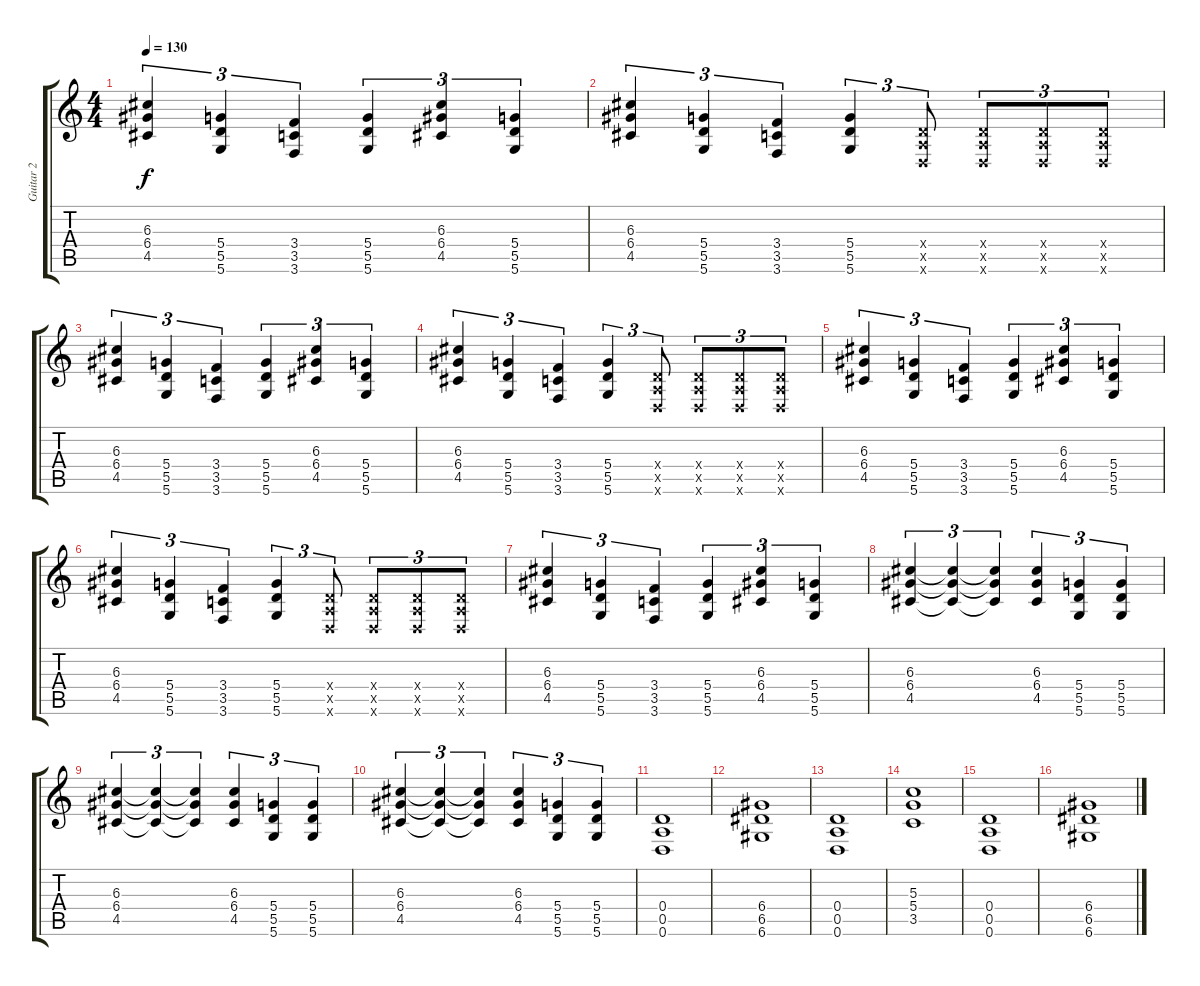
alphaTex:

\track ("Guitar 2" "Guitar 2") {instrument distortionguitar}
\staff {score tabs}
\tuning (E4 B3 G3 D3 A2 D2) {hide}
\ts (4 4)
\tempo 130
\clef g2
\ks c
(6.3 6.4 4.5).4{tu (3 2) dy f} (5.4 5.5 5.6).4{tu (3 2)} (3.4 3.5 3.6).4{tu (3 2)} (5.4 5.5 5.6).4{tu (3 2)} (6.3 6.4 4.5).4{tu (3 2)} (5.4 5.5 5.6).4{tu (3 2)} |
(6.3 6.4 4.5).4{tu (3 2)} (5.4 5.5 5.6).4{tu (3 2)} (3.4 3.5 3.6).4{tu (3 2)} (5.4 5.5 5.6).4{tu (3 2)} (0.4{x} 0.5{x} 0.6{x}).8{tu (3 2)} (0.4{x} 0.5{x} 0.6{x}).8{tu (3 2)} (0.4{x} 0.5{x} 0.6{x}).8{tu (3 2)} (0.4{x} 0.5{x} 0.6{x}).8{tu (3 2)} |
(6.3 6.4 4.5).4{tu (3 2)} (5.4 5.5 5.6).4{tu (3 2)} (3.4 3.5 3.6).4{tu (3 2)} (5.4 5.5 5.6).4{tu (3 2)} (6.3 6.4 4.5).4{tu (3 2)} (5.4 5.5 5.6).4{tu (3 2)} |
(6.3 6.4 4.5).4{tu (3 2)} (5.4 5.5 5.6).4{tu (3 2)} (3.4 3.5 3.6).4{tu (3 2)} (5.4 5.5 5.6).4{tu (3 2)} (0.4{x} 0.5{x} 0.6{x}).8{tu (3 2)} (0.4{x} 0.5{x} 0.6{x}).8{tu (3 2)} (0.4{x} 0.5{x} 0.6{x}).8{tu (3 2)} (0.4{x} 0.5{x} 0.6{x}).8{tu (3 2)} |
(6.3 6.4 4.5).4{tu (3 2)} (5.4 5.5 5.6).4{tu (3 2)} (3.4 3.5 3.6).4{tu (3 2)} (5.4 5.5 5.6).4{tu (3 2)} (6.3 6.4 4.5).4{tu (3 2)} (5.4 5.5 5.6).4{tu (3 2)} |
(6.3 6.4 4.5).4{tu (3 2)} (5.4 5.5 5.6).4{tu (3 2)} (3.4 3.5 3.6).4{tu (3 2)} (5.4 5.5 5.6).4{tu (3 2)} (0.4{x} 0.5{x} 0.6{x}).8{tu (3 2)} (0.4{x} 0.5{x} 0.6{x}).8{tu (3 2)} (0.4{x} 0.5{x} 0.6{x}).8{tu (3 2)} (0.4{x} 0.5{x} 0.6{x}).8{tu (3 2)} |
(6.3 6.4 4.5).4{tu (3 2)} (5.4 5.5 5.6).4{tu (3 2)} (3.4 3.5 3.6).4{tu (3 2)} (5.4 5.5 5.6).4{tu (3 2)} (6.3 6.4 4.5).4{tu (3 2)} (5.4 5.5 5.6).4{tu (3 2)} |
(6.3 6.4 4.5).4{tu (3 2)} (6.3{t} 6.4{t} 4.5{t}).4{tu (3 2)} (6.3{t} 6.4{t} 4.5{t}).4{tu (3 2)} (6.3 6.4 4.5).4{tu (3 2)} (5.4 5.5 5.6).4{tu (3 2)} (5.4 5.5 5.6).4{tu (3 2)} |
(6.3 6.4 4.5).4{tu (3 2)} (6.3{t} 6.4{t} 4.5{t}).4{tu (3 2)} (6.3{t} 6.4{t} 4.5{t}).4{tu (3 2)} (6.3 6.4 4.5).4{tu (3 2)} (5.4 5.5 5.6).4{tu (3 2)} (5.4 5.5 5.6).4{tu (3 2)} |
(6.3 6.4 4.5).4{tu (3 2)} (6.3{t} 6.4{t} 4.5{t}).4{tu (3 2)} (6.3{t} 6.4{t} 4.5{t}).4{tu (3 2)} (6.3 6.4 4.5).4{tu (3 2)} (5.4 5.5 5.6).4{tu (3 2)} (5.4 5.5 5.6).4{tu (3 2)} |
(0.4 0.5 0.6).1 |
(6.4 6.5 6.6).1 |
(0.4 0.5 0.6).1 |
(5.3 5.4 3.5).1 |
(0.4 0.5 0.6).1 |
(6.4 6.5 6.6).1
